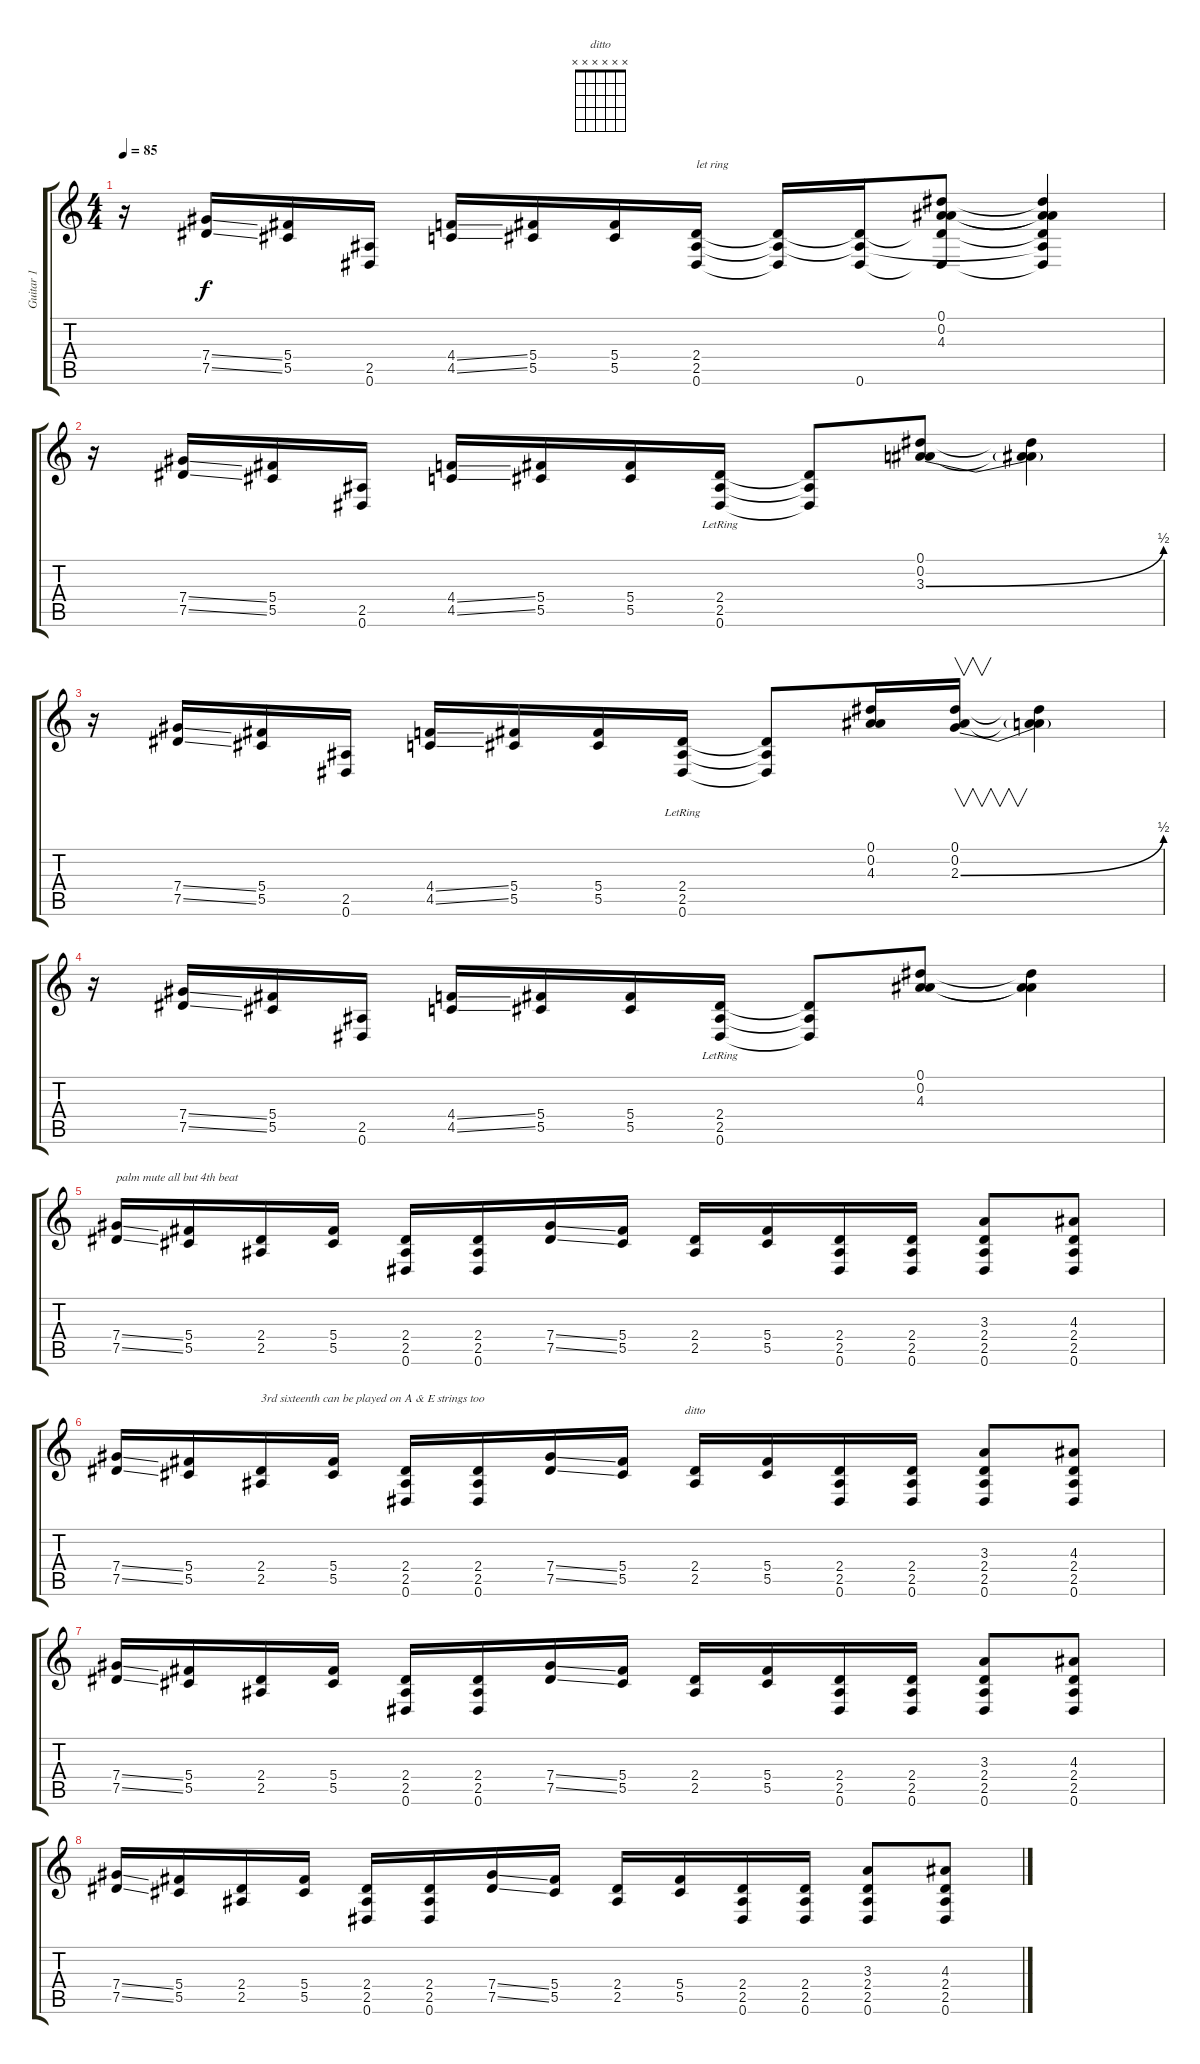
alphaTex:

\track ("Guitar 1" "Guitar 1") {instrument overdrivenguitar}
\staff {score tabs}
\tuning (Eb4 Bb3 Gb3 Db3 Ab2 Eb2) {hide}
\chord ("ditto" x x x x x x) {firstfret 0}
\ts (4 4)
\tempo 85
\clef g2
\ks c
r.16{dy f instrument overdrivenguitar} (7.4{ss} 7.5{ss}).16 (5.4 5.5).16 (2.5 0.6).16 (4.4{ss} 4.5{ss}).16 (5.4 5.5).16 (5.4 5.5).16 (2.4 2.5 0.6).16{txt "let ring"} (2.4{t} 2.5{t} 0.6{t}).16 (2.4{t} 2.5{t} 0.6).16 (0.1 0.2 4.3 2.4{t} 0.6{t}).8 (0.1{t} 0.2{t} 4.3{t} 2.4{t} 2.5{t} 0.6{t}).4 |
r.16 (7.4{ss} 7.5{ss}).16 (5.4 5.5).16 (2.5 0.6).16 (4.4{ss} 4.5{ss}).16 (5.4 5.5).16 (5.4 5.5).16 (2.4{lr} 2.5{lr} 0.6{lr}).16 (2.4{t} 2.5{t} 0.6{t}).8 (0.1 0.2 3.3{be (bend 0 0 60 2)}).8 (0.1{t} 0.2{t} 3.3{t}).4 |
r.16 (7.4{ss} 7.5{ss}).16 (5.4 5.5).16 (2.5 0.6).16 (4.4{ss} 4.5{ss}).16 (5.4 5.5).16 (5.4 5.5).16 (2.4{lr} 2.5{lr} 0.6{lr}).16 (2.4{t} 2.5{t} 0.6{t}).8 (0.1 0.2 4.3).16 (0.1 0.2 2.3{be (bend 0 0 60 2)}).16{v} (0.1{t} 0.2{t} 2.3{t}).4 |
r.16 (7.4{ss} 7.5{ss}).16 (5.4 5.5).16 (2.5 0.6).16 (4.4{ss} 4.5{ss}).16 (5.4 5.5).16 (5.4 5.5).16 (2.4{lr} 2.5{lr} 0.6{lr}).16 (2.4{t} 2.5{t} 0.6{t}).8 (0.1 0.2 4.3).8 (0.1{t} 0.2{t} 4.3{t}).4 |
(7.4{ss} 7.5{ss}).16{txt "palm mute all but 4th beat"} (5.4 5.5).16 (2.4 2.5).16 (5.4 5.5).16 (2.4 2.5 0.6).16 (2.4 2.5 0.6).16 (7.4{ss} 7.5{ss}).16 (5.4 5.5).16 (2.4 2.5).16 (5.4 5.5).16 (2.4 2.5 0.6).16 (2.4 2.5 0.6).16 (3.3 2.4 2.5 0.6).8 (4.3 2.4 2.5 0.6).8 |
(7.4{ss} 7.5{ss}).16 (5.4 5.5).16 (2.4 2.5).16{txt "3rd sixteenth can be played on A & E strings too"} (5.4 5.5).16 (2.4 2.5 0.6).16 (2.4 2.5 0.6).16 (7.4{ss} 7.5{ss}).16 (5.4 5.5).16 (2.4 2.5).16{ch "ditto"} (5.4 5.5).16 (2.4 2.5 0.6).16 (2.4 2.5 0.6).16 (3.3 2.4 2.5 0.6).8 (4.3 2.4 2.5 0.6).8 |
(7.4{ss} 7.5{ss}).16 (5.4 5.5).16 (2.4 2.5).16 (5.4 5.5).16 (2.4 2.5 0.6).16 (2.4 2.5 0.6).16 (7.4{ss} 7.5{ss}).16 (5.4 5.5).16 (2.4 2.5).16 (5.4 5.5).16 (2.4 2.5 0.6).16 (2.4 2.5 0.6).16 (3.3 2.4 2.5 0.6).8 (4.3 2.4 2.5 0.6).8 |
(7.4{ss} 7.5{ss}).16 (5.4 5.5).16 (2.4 2.5).16 (5.4 5.5).16 (2.4 2.5 0.6).16 (2.4 2.5 0.6).16 (7.4{ss} 7.5{ss}).16 (5.4 5.5).16 (2.4 2.5).16 (5.4 5.5).16 (2.4 2.5 0.6).16 (2.4 2.5 0.6).16 (3.3 2.4 2.5 0.6).8 (4.3 2.4 2.5 0.6).8
